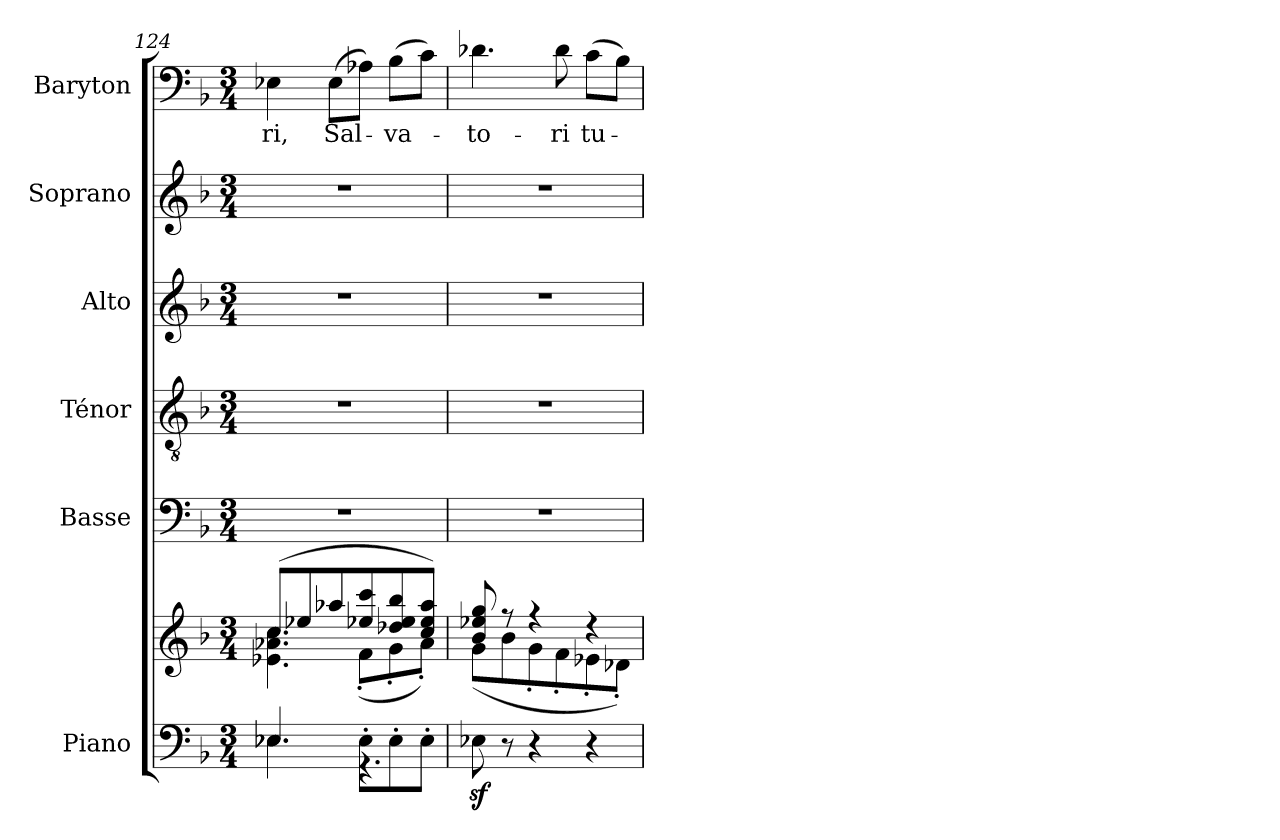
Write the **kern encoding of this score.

**kern	**kern	**kern	**kern	**kern	**kern	**kern	**text
*part6	*part6	*part5	*part4	*part3	*part2	*part1	*part1
*staff7	*staff6	*staff5	*staff4	*staff3	*staff2	*staff1	*staff1
*I"Piano	*	*I"Basse	*I"Ténor	*I"Alto	*I"Soprano	*I"Baryton	*
*I'Pno.	*	*I'B.	*I'T.	*I'Alt.	*I'So.	*I'Bar.	*
*clefF4	*clefG2	*clefF4	*clefGv2	*clefG2	*clefG2	*clefF4	*
*k[b-]	*k[b-]	*k[b-]	*k[b-]	*k[b-]	*k[b-]	*k[b-]	*
*M3/4	*M3/4	*M3/4	*M3/4	*M3/4	*M3/4	*M3/4	*
=124	=124	=124	=124	=124	=124	=124	=124
*^	*^	*	*	*	*	*	*
!	!	!	!	!	!	!	!	!	!LO:LY:b
4.E-X/	4.E-\	(8cc/L	4.e-X\ 4.a-X\ 4.cc\	2.r	2.r	2.r	2.r	4E-X\	-ri,
.	.	8ee-X/	.	.	.	.	.	.	.
!	!	!	!	!	!	!	!	!	!LO:LY:b
.	.	8aa-X/	.	.	.	.	.	(8E-\L	Sal-
8E-'\L	4.r	8ee-X/ 8ccc/	(8f'\L	.	.	.	.	8A-X\J)	.
!	!	!	!	!	!	!	!	!	!LO:LY:b
8E-'\	.	8dd-X/ 8ee-/ 8bb-/	8g'\	.	.	.	.	(8B-\L	-va-
8E-'\J	.	8cc/ 8ee-/ 8aa-/J)	8a-'\J)	.	.	.	.	8c\J)	.
*v	*v	*	*	*	*	*	*	*	*
=125	=125	=125	=125	=125	=125	=125	=125	=125
!	!	!	!	!	!	!	!	!LO:LY:b
8E-Xz<\	8b-/ 8ee-X/ 8gg/	(8g\L	2.r	2.r	2.r	2.r	4.d-X\	-to-
8r	8r	8b-\	.	.	.	.	.	.
4r	4r	8g'\	.	.	.	.	.	.
!	!	!	!	!	!	!	!	!LO:LY:b
.	.	8f'\	.	.	.	.	8d-\	-ri
!	!	!	!	!	!	!	!	!LO:LY:b
4r	4r	8e-X'\	.	.	.	.	(8c\L	tu-
.	.	8d-X'\J)	.	.	.	.	8B-\J)	.
*	*v	*v	*	*	*	*	*	*
=	=	=	=	=	=	=	=
*-	*-	*-	*-	*-	*-	*-	*-
